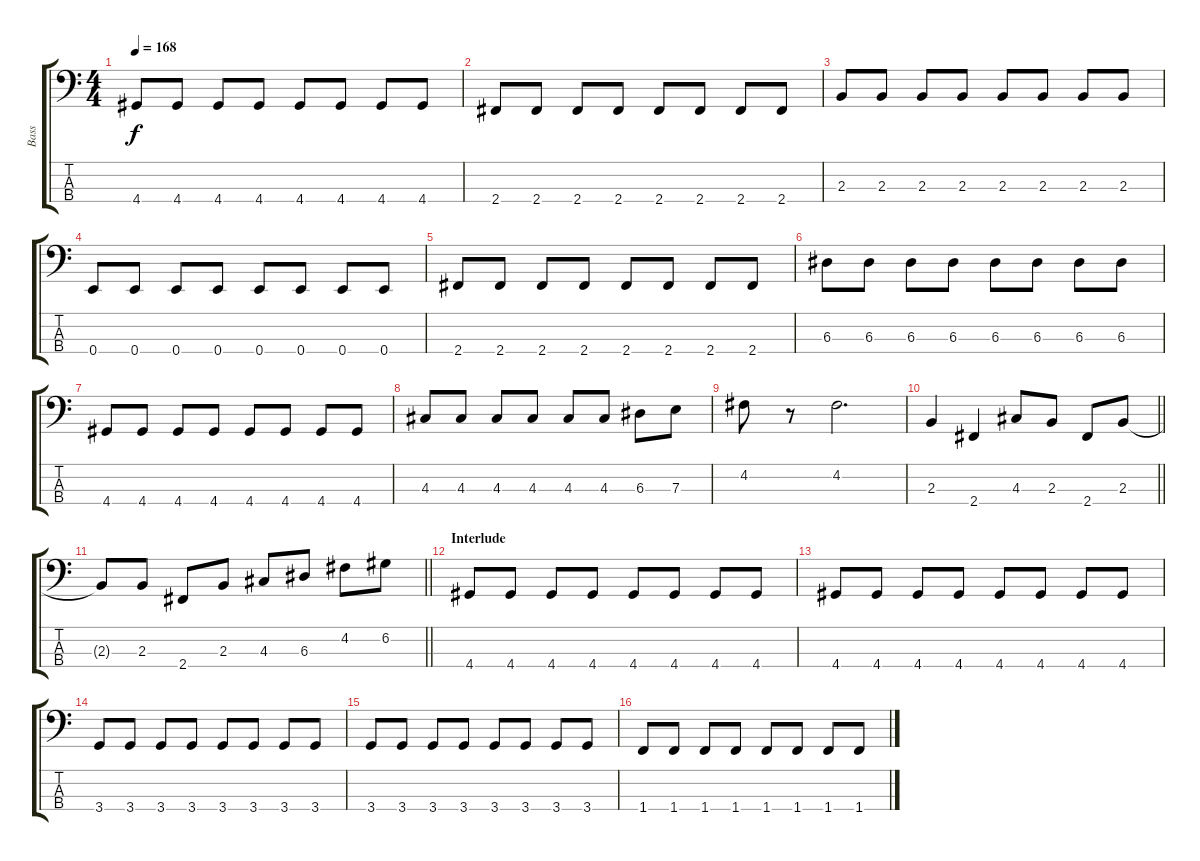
\track ("Bass" "Bass") {instrument electricbassfinger}
\staff {score tabs}
\tuning (G2 D2 A1 E1) {hide}
\ts (4 4)
\tempo 168
\clef f4
\ks c
4.4.8{dy f} 4.4.8 4.4.8 4.4.8 4.4.8 4.4.8 4.4.8 4.4.8 |
2.4.8 2.4.8 2.4.8 2.4.8 2.4.8 2.4.8 2.4.8 2.4.8 |
2.3.8 2.3.8 2.3.8 2.3.8 2.3.8 2.3.8 2.3.8 2.3.8 |
0.4.8 0.4.8 0.4.8 0.4.8 0.4.8 0.4.8 0.4.8 0.4.8 |
2.4.8 2.4.8 2.4.8 2.4.8 2.4.8 2.4.8 2.4.8 2.4.8 |
6.3.8 6.3.8 6.3.8 6.3.8 6.3.8 6.3.8 6.3.8 6.3.8 |
4.4.8 4.4.8 4.4.8 4.4.8 4.4.8 4.4.8 4.4.8 4.4.8 |
4.3.8 4.3.8 4.3.8 4.3.8 4.3.8 4.3.8 6.3.8 7.3.8 |
4.2.8 r.8 4.2.2{d} |
\barLineRight lightlight
2.3.4 2.4.4 4.3.8 2.3.8 2.4.8 2.3.8 |
\section ("" "")
\barLineRight lightlight
2.3{t}.8 2.3.8 2.4.8 2.3.8 4.3.8 6.3.8 4.2.8 6.2.8 |
\section ("" "Interlude")
4.4.8 4.4.8 4.4.8 4.4.8 4.4.8 4.4.8 4.4.8 4.4.8 |
4.4.8 4.4.8 4.4.8 4.4.8 4.4.8 4.4.8 4.4.8 4.4.8 |
3.4.8 3.4.8 3.4.8 3.4.8 3.4.8 3.4.8 3.4.8 3.4.8 |
3.4.8 3.4.8 3.4.8 3.4.8 3.4.8 3.4.8 3.4.8 3.4.8 |
1.4.8 1.4.8 1.4.8 1.4.8 1.4.8 1.4.8 1.4.8 1.4.8
